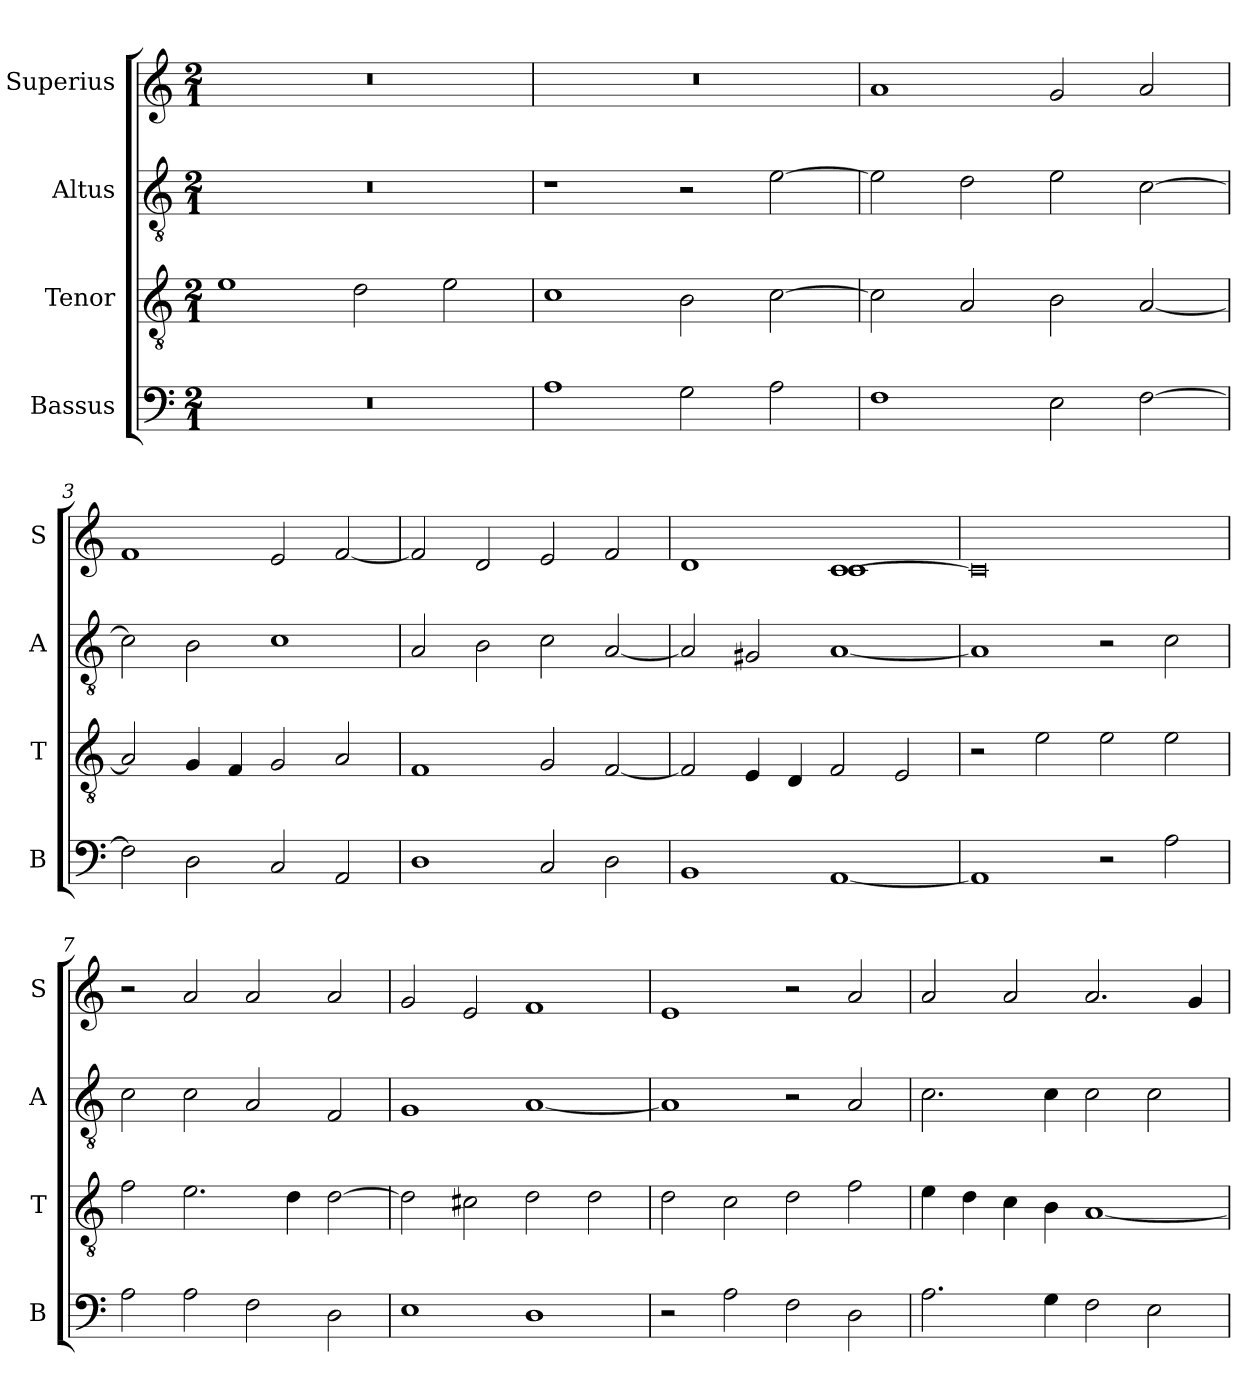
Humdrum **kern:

**kern	**kern	**kern	**kern
*part4	*part3	*part2	*part1
*staff4	*staff3	*staff2	*staff1
*I"Bassus	*I"Tenor	*I"Altus	*I"Superius
*I'B	*I'T	*I'A	*I'S
*clefF4	*clefGv2	*clefGv2	*clefG2
*k[]	*k[]	*k[]	*k[]
*C:	*C:	*C:	*C:
*M2/1	*M2/1	*M2/1	*M2/1
=	=	=	=
0r	1e	0r	0r
.	2d	.	.
.	2e	.	.
=1	=1	=1	=1
1A	1c	1r	0r
2G	2B	2r	.
2A	[2c	[2e	.
=2	=2	=2	=2
1F	2c]	2e]	1a
.	2A	2d	.
2E	2B	2e	2g
[2F	[2A	[2c	2a
=3	=3	=3	=3
2F]	2A]	2c]	1f
2D	4G	2B	.
.	4F	.	.
2C	2G	1c	2e
2AA	2A	.	[2f
=4	=4	=4	=4
1D	1F	2A	2f]
.	.	2B	2d
2C	2G	2c	2e
2D	[2F	[2A	2f
=5	=5	=5	=5
*	*	*	*^
1BB	2F]	2A]	1d	1ryy
.	4E	2G#X	.	.
.	4D	.	.	.
[1AA	2F	[1A	[1c	1c
.	2E	.	.	.
*	*	*	*v	*v
=6	=6	=6	=6
1AA]	2r	1A]	0c]
.	2e	.	.
2r	2e	2r	.
2A	2e	2c	.
=7	=7	=7	=7
2A	2f	2c	2r
2A	2.e	2c	2a
2F	.	2A	2a
.	4d	.	.
2D	[2d	2F	2a
=8	=8	=8	=8
1E	2d]	1G	2g
.	2c#X	.	2e
1D	2d	[1A	1f
.	2d	.	.
=9	=9	=9	=9
2r	2d	1A]	1e
2A	2c	.	.
2F	2d	2r	2r
2D	2f	2A	2a
=10	=10	=10	=10
2.A	4e	2.c	2a
.	4d	.	.
.	4c	.	2a
4G	4B	4c	.
2F	[1A	2c	2.a
2E	.	2c	.
.	.	.	4g
=	=	=	=
*-	*-	*-	*-
